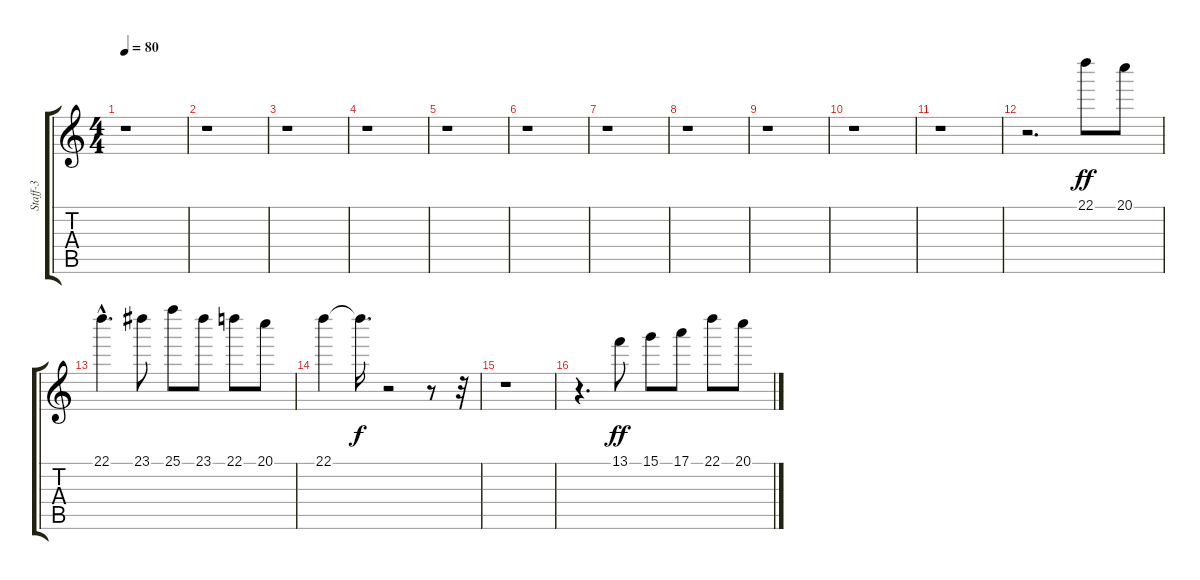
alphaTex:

\track ("Staff-3" "Staff-3") {instrument electricbasspick}
\staff {score tabs}
\tuning (E4 B3 G3 D3 A2 E2) {hide}
\ts (4 4)
\tempo 80
\clef g2
\ks c
r.1{dy ff instrument electricbasspick} |
r.1 |
r.1 |
r.1 |
r.1 |
r.1 |
r.1 |
r.1 |
r.1 |
r.1 |
r.1 |
r.2{d} 22.1.8{instrument acousticgrandpiano} 20.1.8 |
22.1{hac}.4{d} 23.1.8 25.1.8 23.1.8 22.1.8 20.1.8 |
22.1.4 22.1{t}.16{d dy f} r.2 r.8 r.32 |
r.1 |
r.4{d} 13.1.8{dy ff} 15.1.8 17.1.8 22.1.8 20.1.8
